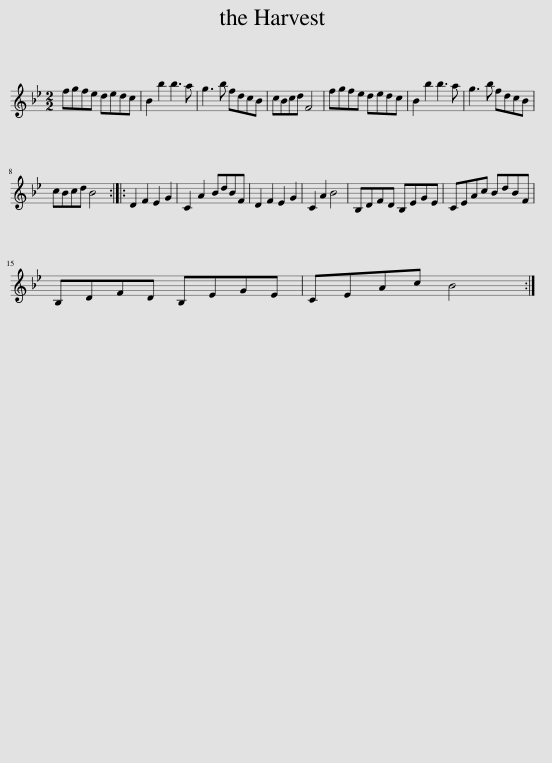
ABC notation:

X:1
L:1/8
M:2/2
I:linebreak $
K:Bb
V:1 treble
V:1
 fgfe dedc | B2 b2 b3 a | g3 b fdcB | cBcd F4 | fgfe dedc | %5
 B2 b2 b3 a | g3 b fdcB |$ cBcd B4 :: D2 F2 E2 G2 | C2 A2 BdBF | %10
 D2 F2 E2 G2 | C2 A2 B4 | B,DFD B,EGE | CEAc BdBF |$ B,DFD B,EGE | %15
 CEAc B4 :| %16
